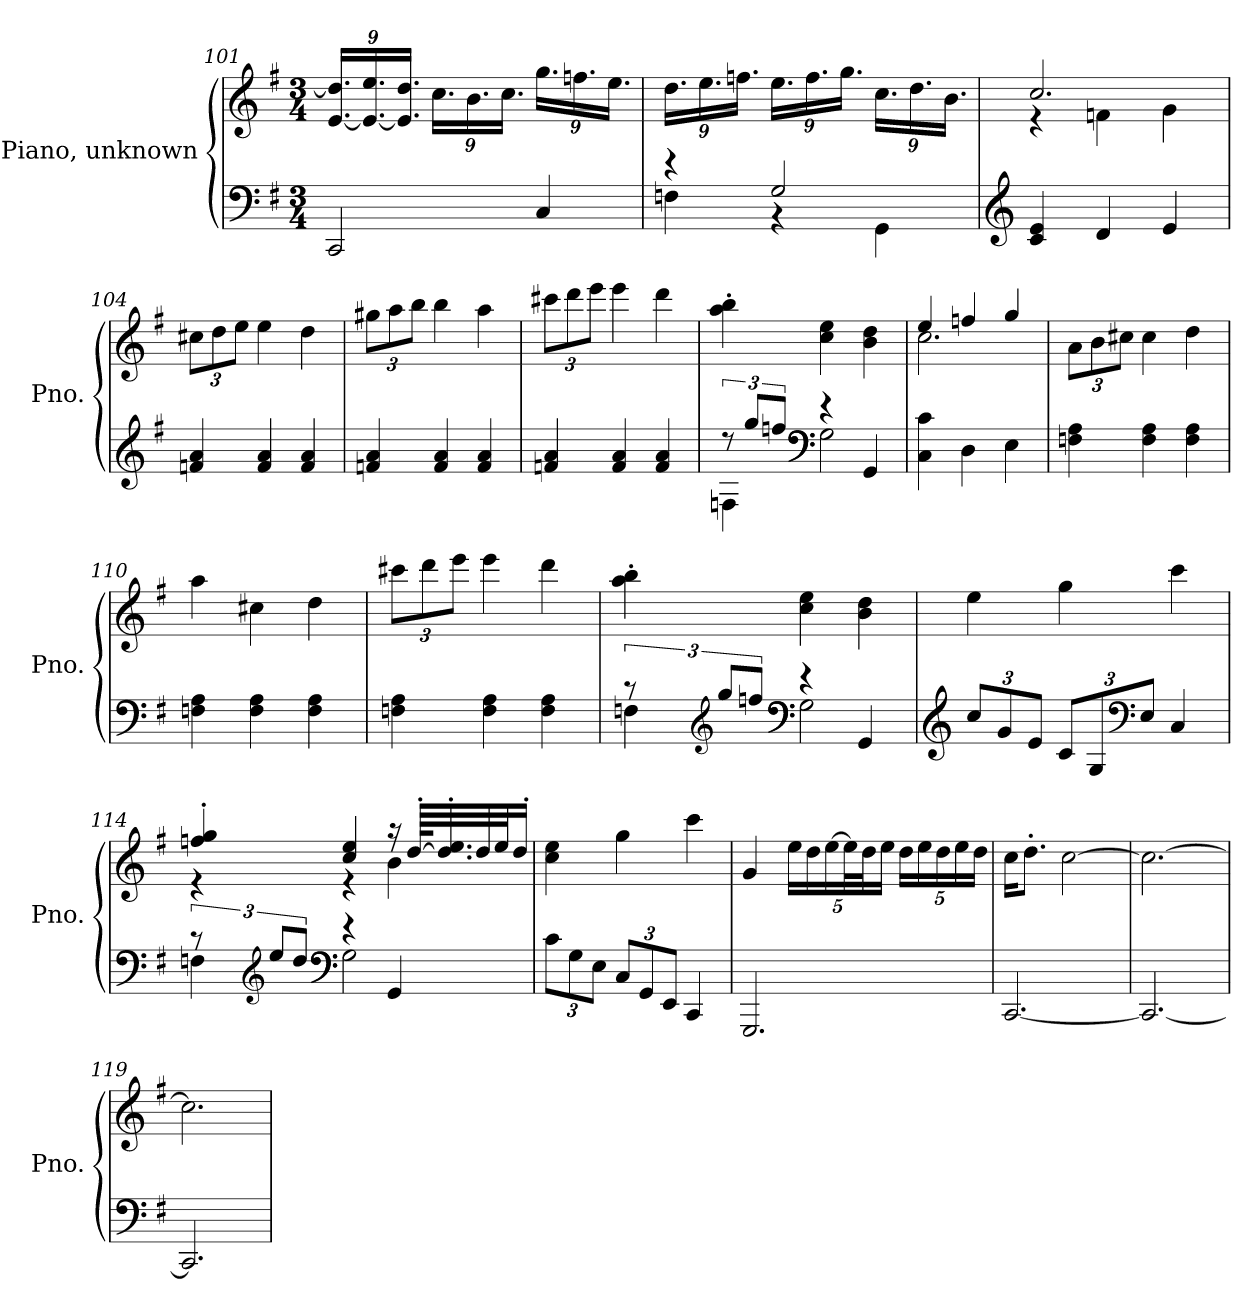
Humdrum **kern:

**kern	**kern
*part1	*part1
*staff2	*staff1
*I"Piano, unknown	*
*I'Pno.	*
*clefF4	*clefG2
*k[f#]	*k[f#]
*M3/4	*M3/4
*	*Xbrackettup
=101	=101
2CC/	[18.e/ 18.dd/]LL
.	18.e/_ 18.ee/
.	18.e/] 18.dd/JJ
.	18.cc\LL
.	18.b\
.	18.cc\JJ
4C/	18.gg\LL
.	18.ffn\
.	18.ee\JJ
!!LO:LB:g=z
=102	=102
*^	*
4r	4Fn\	18.dd\LL
.	.	18.ee\
.	.	18.ffn\JJ
2G/	4r	18.ee\LL
.	.	18.ff\
.	.	18.gg\JJ
.	4GG\	18.cc\LL
.	.	18.dd\
.	.	18.b\JJ
*v	*v	*
=103	=103
*clefG2	*
*	*^
4c/ 4e/	2.cc/	4r
4d/	.	4fn\
4e/	.	4g\
*	*v	*v
=104	=104
4fn/ 4a/	12cc#X\L
.	12dd\
.	12ee\J
4f/ 4a/	4ee\
4f/ 4a/	4dd\
=105	=105
4fn/ 4a/	12gg#X\L
.	12aa\
.	12bb\J
4f/ 4a/	4bb\
4f/ 4a/	4aa\
=106	=106
4fn/ 4a/	12ccc#X\L
.	12ddd\
.	12eee\J
4f/ 4a/	4eee\
4f/ 4a/	4ddd\
!!LO:PB:g=z
=107	=107
*^	*
12r	4Fn\	4aa\' 4bb\'
12gg/L	.	.
12ffn/J	.	.
*clefF4	*	*
4r	2G\	4cc\ 4ee\
4GG/	.	4b\ 4dd\
*v	*v	*
=108	=108
*	*^
4C\ 4c\	4ee/	2.cc\
4D\	4ffn/	.
4E\	4gg/	.
*	*v	*v
=109	=109
4Fn\ 4A\	12a\L
.	12b\
.	12cc#X\J
4F\ 4A\	4cc#\
4F\ 4A\	4dd\
=110	=110
4Fn\ 4A\	4aa\
4F\ 4A\	4cc#X\
4F\ 4A\	4dd\
=111	=111
4Fn\ 4A\	12ccc#X\L
.	12ddd\
.	12eee\J
4F\ 4A\	4eee\
4F\ 4A\	4ddd\
=112	=112
*^	*
12r	4Fn\	4aa\' 4bb\'
*clefG2	*	*
12gg/L	.	.
12ffn/J	.	.
*clefF4	*	*
4r	2G\	4cc\ 4ee\
4GG/	.	4b\ 4dd\
*v	*v	*
!!LO:LB:g=z
=113	=113
*clefG2	*
*Xbrackettup	*
12cc/L	4ee\
12g/	.
12e/J	.
12c/L	4gg\
12G/	.
*clefF4	*
12E/J	.
4C/	4ccc\
=114	=114
*brackettup	*
*^	*^
12r	4Fn\	4ffn/' 4gg/'	4r
*clefG2	*	*	*
12ee/L	.	.	.
12dd/J	.	.	.
*clefF4	*	*	*
4r	2G\	4cc/ 4ee/	4r
4GG/	.	16r	4b\
.	.	[64dd'/KLLL	.
.	.	32.dd/]' 32.ee/'	.
.	.	32dd/	.
.	.	32ee/J	.
.	.	16dd'/JJ	.
*v	*v	*	*
*	*v	*v
=115	=115
*Xbrackettup	*
12c\L	4cc\ 4ee\
12G\	.
12E\J	.
12C/L	4gg\
12GG/	.
12EE/J	.
4CC/	4ccc\
=116	=116
2.GGG/	4g/
.	20ee\LL
.	20dd\
.	[20ee\
.	40ee\L]
.	40dd\J
.	20ee\JJ
.	20dd\LL
.	20ee\
.	20dd\
.	20ee\
.	20dd\JJ
!!LO:LB:g=z
=117	=117
[2.CC/	16cc\KL
.	8.dd'\J
.	[2cc\
=118	=118
2.CC/_	2.cc\_
=119	=119
2.CC/]	2.cc\]
=	=
*-	*-
